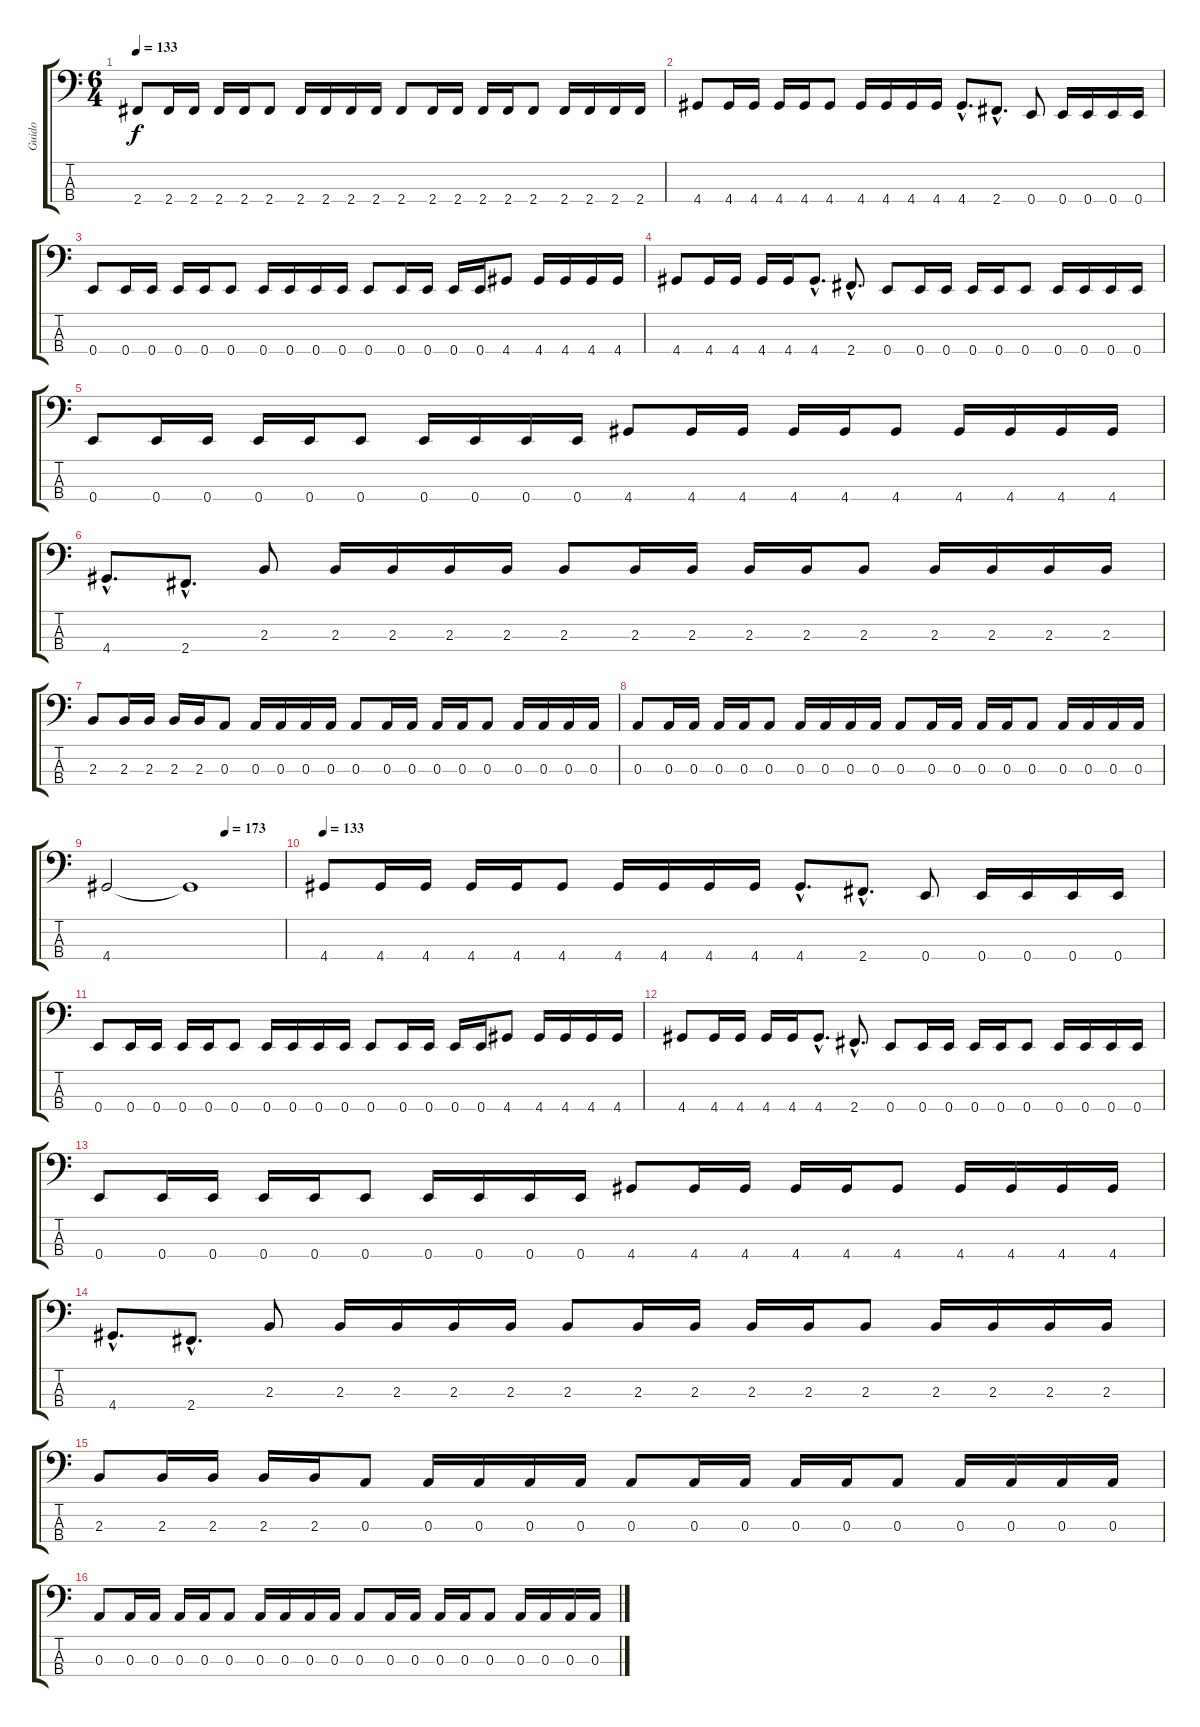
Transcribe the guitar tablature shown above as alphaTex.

\track ("Guido" "Guido") {instrument electricbassfinger}
\staff {score tabs}
\tuning (G2 D2 A1 E1) {hide}
\ts (6 4)
\tempo 133
\clef f4
\ks c
2.4.8{dy f} 2.4.16 2.4.16 2.4.16 2.4.16 2.4.8 2.4.16 2.4.16 2.4.16 2.4.16 2.4.8 2.4.16 2.4.16 2.4.16 2.4.16 2.4.8 2.4.16 2.4.16 2.4.16 2.4.16 |
4.4.8 4.4.16 4.4.16 4.4.16 4.4.16 4.4.8 4.4.16 4.4.16 4.4.16 4.4.16 4.4{hac}.8{d} 2.4{hac}.8{d} 0.4.8 0.4.16 0.4.16 0.4.16 0.4.16 |
0.4.8 0.4.16 0.4.16 0.4.16 0.4.16 0.4.8 0.4.16 0.4.16 0.4.16 0.4.16 0.4.8 0.4.16 0.4.16 0.4.16 0.4.16 4.4.8 4.4.16 4.4.16 4.4.16 4.4.16 |
4.4.8 4.4.16 4.4.16 4.4.16 4.4.16 4.4{hac}.8{d} 2.4{hac}.8{d} 0.4.8 0.4.16 0.4.16 0.4.16 0.4.16 0.4.8 0.4.16 0.4.16 0.4.16 0.4.16 |
0.4.8 0.4.16 0.4.16 0.4.16 0.4.16 0.4.8 0.4.16 0.4.16 0.4.16 0.4.16 4.4.8 4.4.16 4.4.16 4.4.16 4.4.16 4.4.8 4.4.16 4.4.16 4.4.16 4.4.16 |
4.4{hac}.8{d} 2.4{hac}.8{d} 2.3.8 2.3.16 2.3.16 2.3.16 2.3.16 2.3.8 2.3.16 2.3.16 2.3.16 2.3.16 2.3.8 2.3.16 2.3.16 2.3.16 2.3.16 |
2.3.8 2.3.16 2.3.16 2.3.16 2.3.16 0.3.8 0.3.16 0.3.16 0.3.16 0.3.16 0.3.8 0.3.16 0.3.16 0.3.16 0.3.16 0.3.8 0.3.16 0.3.16 0.3.16 0.3.16 |
0.3.8 0.3.16 0.3.16 0.3.16 0.3.16 0.3.8 0.3.16 0.3.16 0.3.16 0.3.16 0.3.8 0.3.16 0.3.16 0.3.16 0.3.16 0.3.8 0.3.16 0.3.16 0.3.16 0.3.16 |
\tempo (173 0.6666666666666666)
4.4.2 4.4{t}.1 |
\tempo 133
4.4.8 4.4.16 4.4.16 4.4.16 4.4.16 4.4.8 4.4.16 4.4.16 4.4.16 4.4.16 4.4{hac}.8{d} 2.4{hac}.8{d} 0.4.8 0.4.16 0.4.16 0.4.16 0.4.16 |
0.4.8 0.4.16 0.4.16 0.4.16 0.4.16 0.4.8 0.4.16 0.4.16 0.4.16 0.4.16 0.4.8 0.4.16 0.4.16 0.4.16 0.4.16 4.4.8 4.4.16 4.4.16 4.4.16 4.4.16 |
4.4.8 4.4.16 4.4.16 4.4.16 4.4.16 4.4{hac}.8{d} 2.4{hac}.8{d} 0.4.8 0.4.16 0.4.16 0.4.16 0.4.16 0.4.8 0.4.16 0.4.16 0.4.16 0.4.16 |
0.4.8 0.4.16 0.4.16 0.4.16 0.4.16 0.4.8 0.4.16 0.4.16 0.4.16 0.4.16 4.4.8 4.4.16 4.4.16 4.4.16 4.4.16 4.4.8 4.4.16 4.4.16 4.4.16 4.4.16 |
4.4{hac}.8{d} 2.4{hac}.8{d} 2.3.8 2.3.16 2.3.16 2.3.16 2.3.16 2.3.8 2.3.16 2.3.16 2.3.16 2.3.16 2.3.8 2.3.16 2.3.16 2.3.16 2.3.16 |
2.3.8 2.3.16 2.3.16 2.3.16 2.3.16 0.3.8 0.3.16 0.3.16 0.3.16 0.3.16 0.3.8 0.3.16 0.3.16 0.3.16 0.3.16 0.3.8 0.3.16 0.3.16 0.3.16 0.3.16 |
0.3.8 0.3.16 0.3.16 0.3.16 0.3.16 0.3.8 0.3.16 0.3.16 0.3.16 0.3.16 0.3.8 0.3.16 0.3.16 0.3.16 0.3.16 0.3.8 0.3.16 0.3.16 0.3.16 0.3.16
